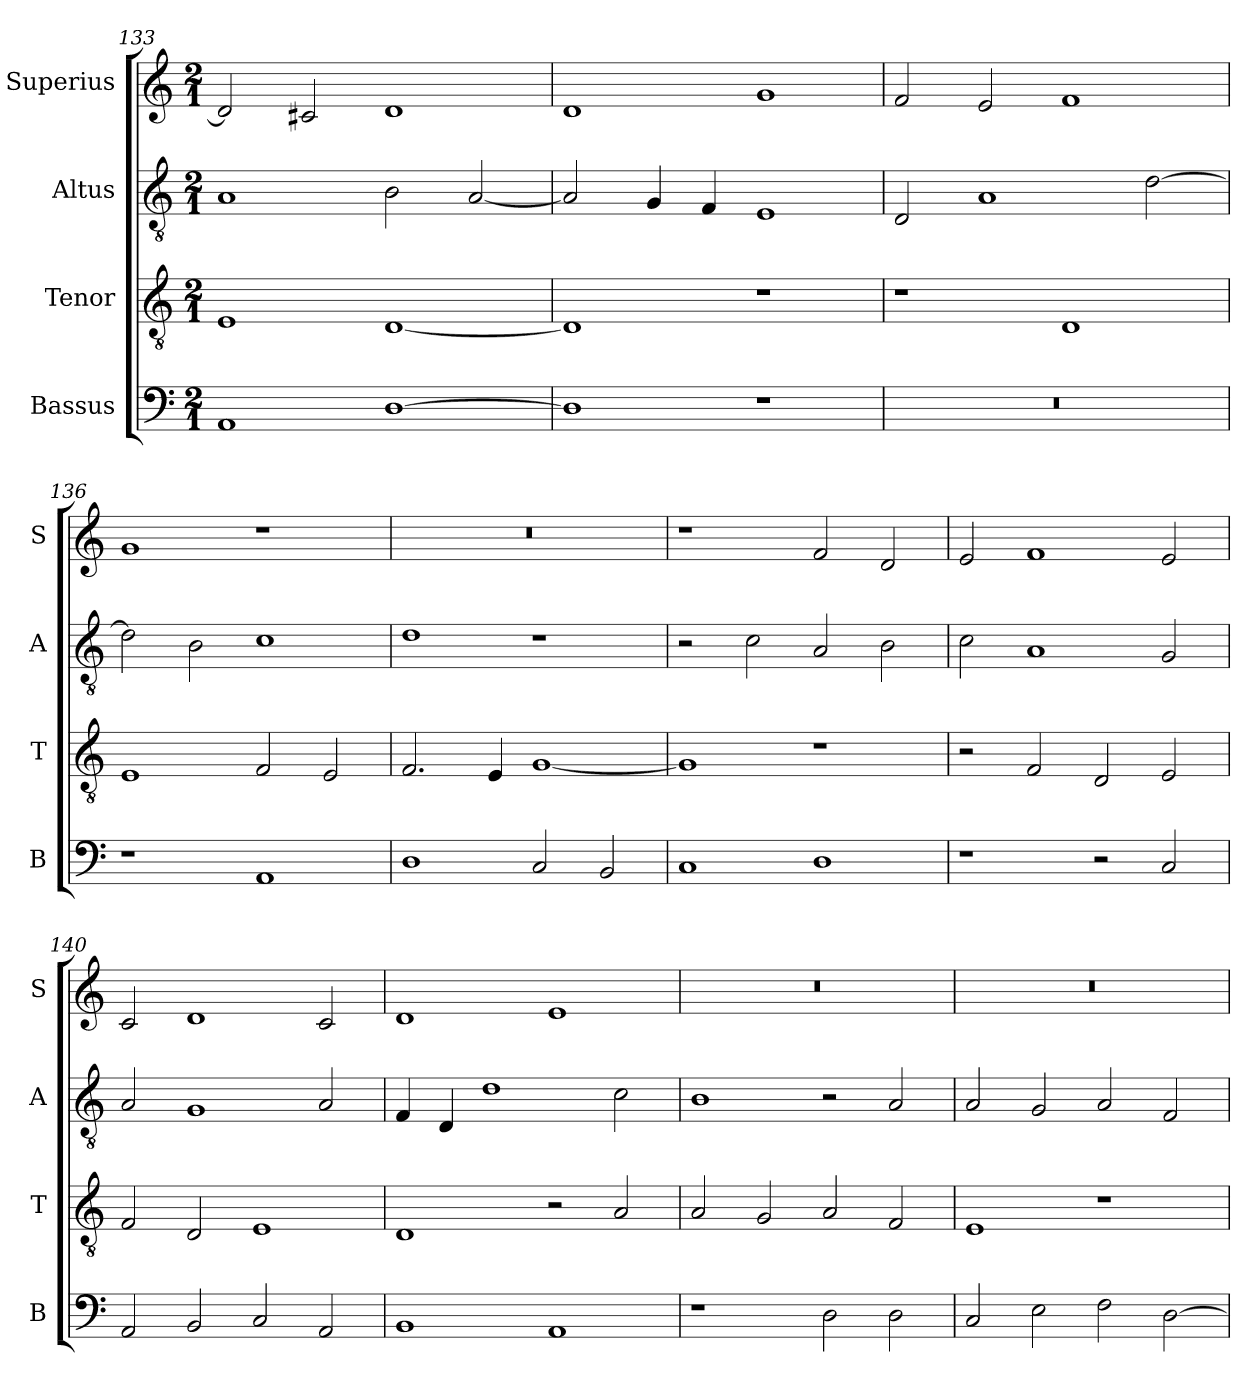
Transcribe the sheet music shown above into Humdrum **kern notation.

**kern	**kern	**kern	**kern
*part4	*part3	*part2	*part1
*staff4	*staff3	*staff2	*staff1
*I"Bassus	*I"Tenor	*I"Altus	*I"Superius
*I'B	*I'T	*I'A	*I'S
*clefF4	*clefGv2	*clefGv2	*clefG2
*k[]	*k[]	*k[]	*k[]
*M2/1	*M2/1	*M2/1	*M2/1
=133	=133	=133	=133
1AA	1E	1A	2d]
.	.	.	2c#X
[1D	[1D	2B	1d
.	.	[2A	.
=134	=134	=134	=134
1D]	1D]	2A]	1d
.	.	4G	.
.	.	4F	.
1r	1r	1E	1g
=135	=135	=135	=135
0r	1r	2D	2f
.	.	1A	2e
.	1D	.	1f
.	.	[2d	.
=136	=136	=136	=136
1r	1E	2d]	1g
.	.	2B	.
1AA	2F	1c	1r
.	2E	.	.
=137	=137	=137	=137
1D	2.F	1d	0r
.	4E	.	.
2C	[1G	1r	.
2BB	.	.	.
=138	=138	=138	=138
1C	1G]	2r	1r
.	.	2c	.
1D	1r	2A	2f
.	.	2B	2d
=139	=139	=139	=139
1r	2r	2c	2e
.	2F	1A	1f
2r	2D	.	.
2C	2E	2G	2e
=140	=140	=140	=140
2AA	2F	2A	2c
2BB	2D	1G	1d
2C	1E	.	.
2AA	.	2A	2c
=141	=141	=141	=141
1BB	1D	4F	1d
.	.	4D	.
.	.	1d	.
1AA	2r	.	1e
.	2A	2c	.
=142	=142	=142	=142
1r	2A	1B	0r
.	2G	.	.
2D	2A	2r	.
2D	2F	2A	.
=143	=143	=143	=143
2C	1E	2A	0r
2E	.	2G	.
2F	1r	2A	.
[2D	.	2F	.
=	=	=	=
*-	*-	*-	*-
